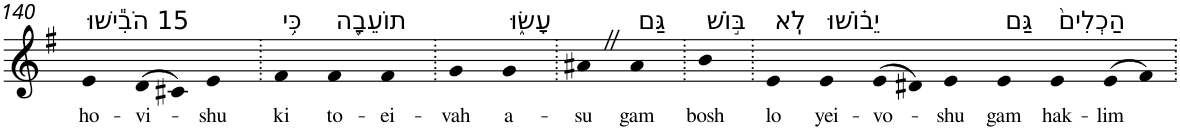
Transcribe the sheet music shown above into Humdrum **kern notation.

**kern	**text
*part1	*part1
*staff1	*staff1
*I"Piano	*
*I'Pno	*
!!LO:PB:g=z
*clefG2	*
*k[f#]	*
*G:	*
=140	=140
!LO:TX:a:t=15 הֹבִ֕ישׁוּ	!
!	!LO:LY:b
4e	ho-
!	!LO:LY:b
(>8d	-vi-
8c#X)	.
!	!LO:LY:b
4e	-shu
=141.	=141.
!LO:TX:a:t=כִּ֥י	!
!	!LO:LY:b
4f#	ki
!LO:TX:a:t=תוֹעֵבָ֖ה	!
!	!LO:LY:b
4f#	to-
!	!LO:LY:b
4f#	-ei-
=142.	=142.
!	!LO:LY:b
4g	-vah
!LO:TX:a:t=עָשׂ֑וּ	!
!	!LO:LY:b
4g	a-
=143.	=143.
!	!LO:LY:b
4a#XZ	-su
!LO:TX:a:t=גַּם	!
!	!LO:LY:b
4a#	gam
=144.	=144.
!LO:TX:a:t=בּ֣וֹשׁ	!
!	!LO:LY:b
4b	bosh
=145.	=145.
!LO:TX:a:t=לֹֽא	!
!	!LO:LY:b
4e	lo
!LO:TX:a:t=יֵב֗וֹשׁוּ	!
!	!LO:LY:b
4e	yei-
!	!LO:LY:b
(>8e	-vo-
8d#X)	.
!	!LO:LY:b
4e	-shu
!LO:TX:a:t=גַּם	!
!	!LO:LY:b
4e	gam
!LO:TX:a:t=הַכְלִים֙	!
!	!LO:LY:b
4e	hak-
!	!LO:LY:b
(>8e	-lim
8f#)	.
=.	=.
*-	*-
